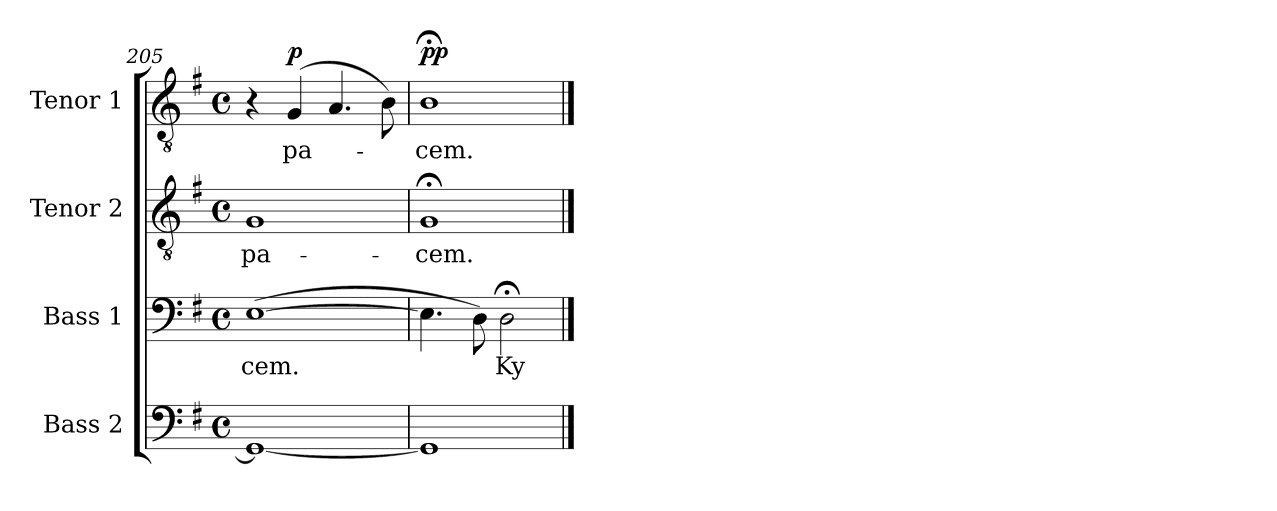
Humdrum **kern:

**kern	**kern	**text	**kern	**text	**kern	**text	**dynam
*part4	*part3	*part3	*part2	*part2	*part1	*part1	*part1
*staff4	*staff3	*staff3	*staff2	*staff2	*staff1	*staff1	*staff1
*I"Bass 2	*I"Bass 1	*	*I"Tenor 2	*	*I"Tenor 1	*	*
*I'B. 2	*I'B. 1	*	*I'T. 2	*	*I'T. 1	*	*
*clefF4	*clefF4	*	*clefGv2	*	*clefGv2	*	*
*k[f#]	*k[f#]	*	*k[f#]	*	*k[f#]	*	*
*G:	*G:	*	*G:	*	*G:	*	*
*M4/4	*M4/4	*	*M4/4	*	*M4/4	*	*
*met(c)	*met(c)	*	*met(c)	*	*met(c)	*	*
=205	=205	=205	=205	=205	=205	=205	=205
!	!	!LO:LY:b	!	!LO:LY:b	!	!	!
1GG_	(>[1E	-cem.	1G	pa-	4r	.	.
!	!	!	!	!	!	!LO:LY:b	!LO:DY:a
.	.	.	.	.	(4G/	pa-	p
.	.	.	.	.	4.A/	.	.
.	.	.	.	.	8B\)	.	.
=206	=206	=206	=206	=206	=206	=206	=206
!	!	!	!	!LO:LY:b	!	!LO:LY:b	!LO:DY:a
1GG]	4.E\]	.	1G;<	-cem.	1B;<	-cem.	pp
.	8D\)	.	.	.	.	.	.
!	!	!LO:LY:b	!	!	!	!	!
.	2D;<\	Ky-	.	.	.	.	.
==	==	==	==	==	==	==	==
*-	*-	*-	*-	*-	*-	*-	*-
